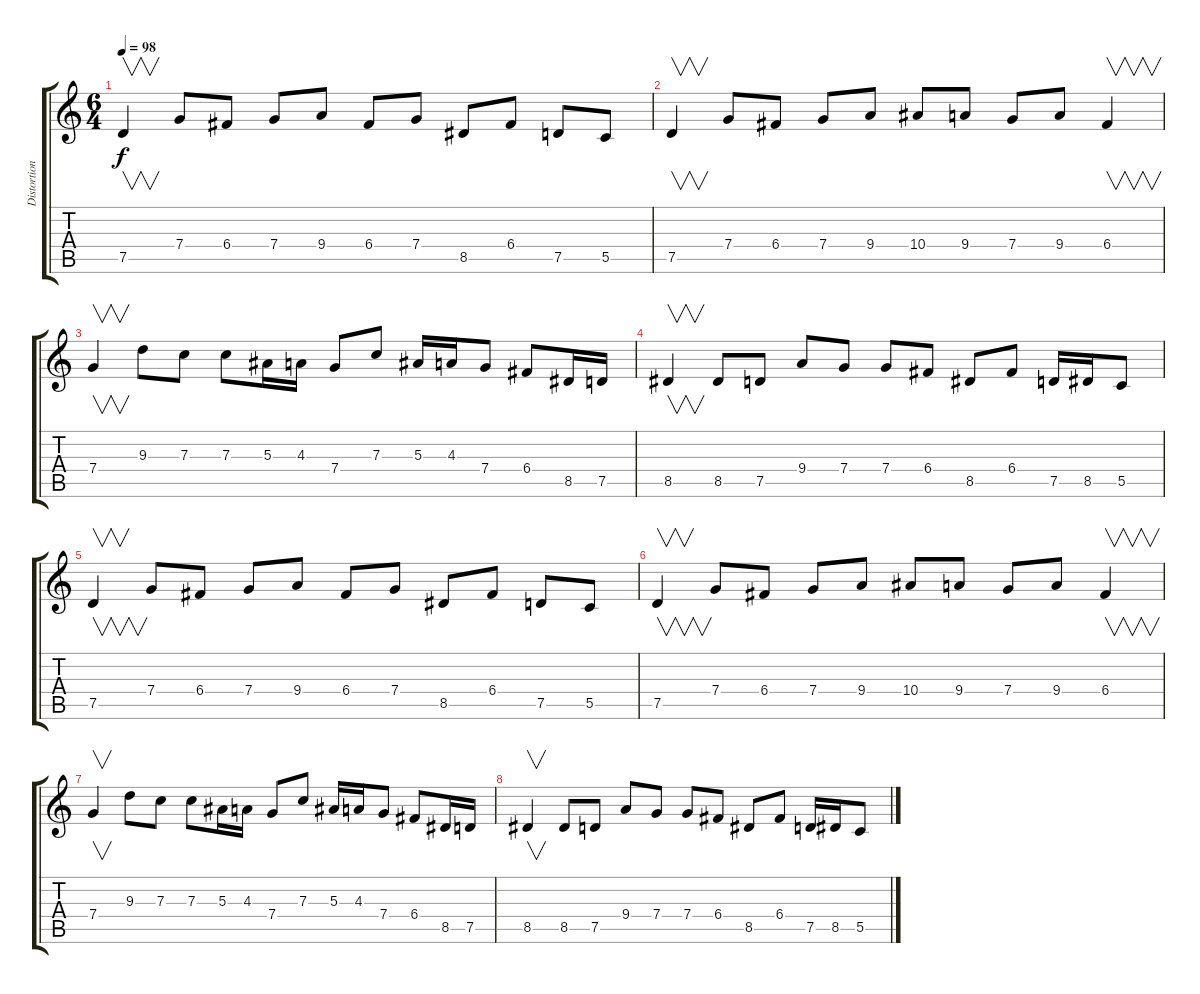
\track ("Distortion Guitar 2" "Distortion") {instrument distortionguitar}
\staff {score tabs}
\tuning (D4 A3 F3 C3 G2 D2) {hide}
\ts (6 4)
\tempo 98
\clef g2
\ks c
7.5.4{v dy f instrument distortionguitar} 7.4.8 6.4.8 7.4.8 9.4.8 6.4.8 7.4.8 8.5.8 6.4.8 7.5.8 5.5.8 |
7.5.4{v instrument guitarharmonics} 7.4.8{instrument distortionguitar} 6.4.8 7.4.8 9.4.8 10.4.8 9.4.8 7.4.8 9.4.8 6.4.4{v instrument guitarharmonics} |
7.4.4{v instrument guitarharmonics} 9.3.8{instrument distortionguitar} 7.3.8 7.3.8{instrument guitarharmonics} 5.3.16{instrument distortionguitar} 4.3.16 7.4.8 7.3.8{instrument guitarharmonics} 5.3.16{instrument distortionguitar} 4.3.16 7.4.8 6.4.8{instrument guitarharmonics} 8.5.16{instrument distortionguitar} 7.5.16 |
8.5.4{v} 8.5.8 7.5.8 9.4.8 7.4.8 7.4.8 6.4.8 8.5.8 6.4.8 7.5.16 8.5.16 5.5.8 |
7.5.4{v} 7.4.8 6.4.8 7.4.8 9.4.8 6.4.8 7.4.8 8.5.8 6.4.8 7.5.8 5.5.8 |
7.5.4{v instrument guitarharmonics} 7.4.8{instrument distortionguitar} 6.4.8 7.4.8 9.4.8 10.4.8 9.4.8 7.4.8 9.4.8 6.4.4{v instrument guitarharmonics} |
7.4.4{v instrument guitarharmonics} 9.3.8{instrument distortionguitar} 7.3.8 7.3.8{instrument guitarharmonics} 5.3.16{instrument distortionguitar} 4.3.16 7.4.8 7.3.8{instrument guitarharmonics} 5.3.16{instrument distortionguitar} 4.3.16 7.4.8 6.4.8{instrument guitarharmonics} 8.5.16{instrument distortionguitar} 7.5.16 |
8.5.4{v} 8.5.8 7.5.8 9.4.8 7.4.8 7.4.8 6.4.8 8.5.8 6.4.8 7.5.16 8.5.16 5.5.8{instrument guitarharmonics}
